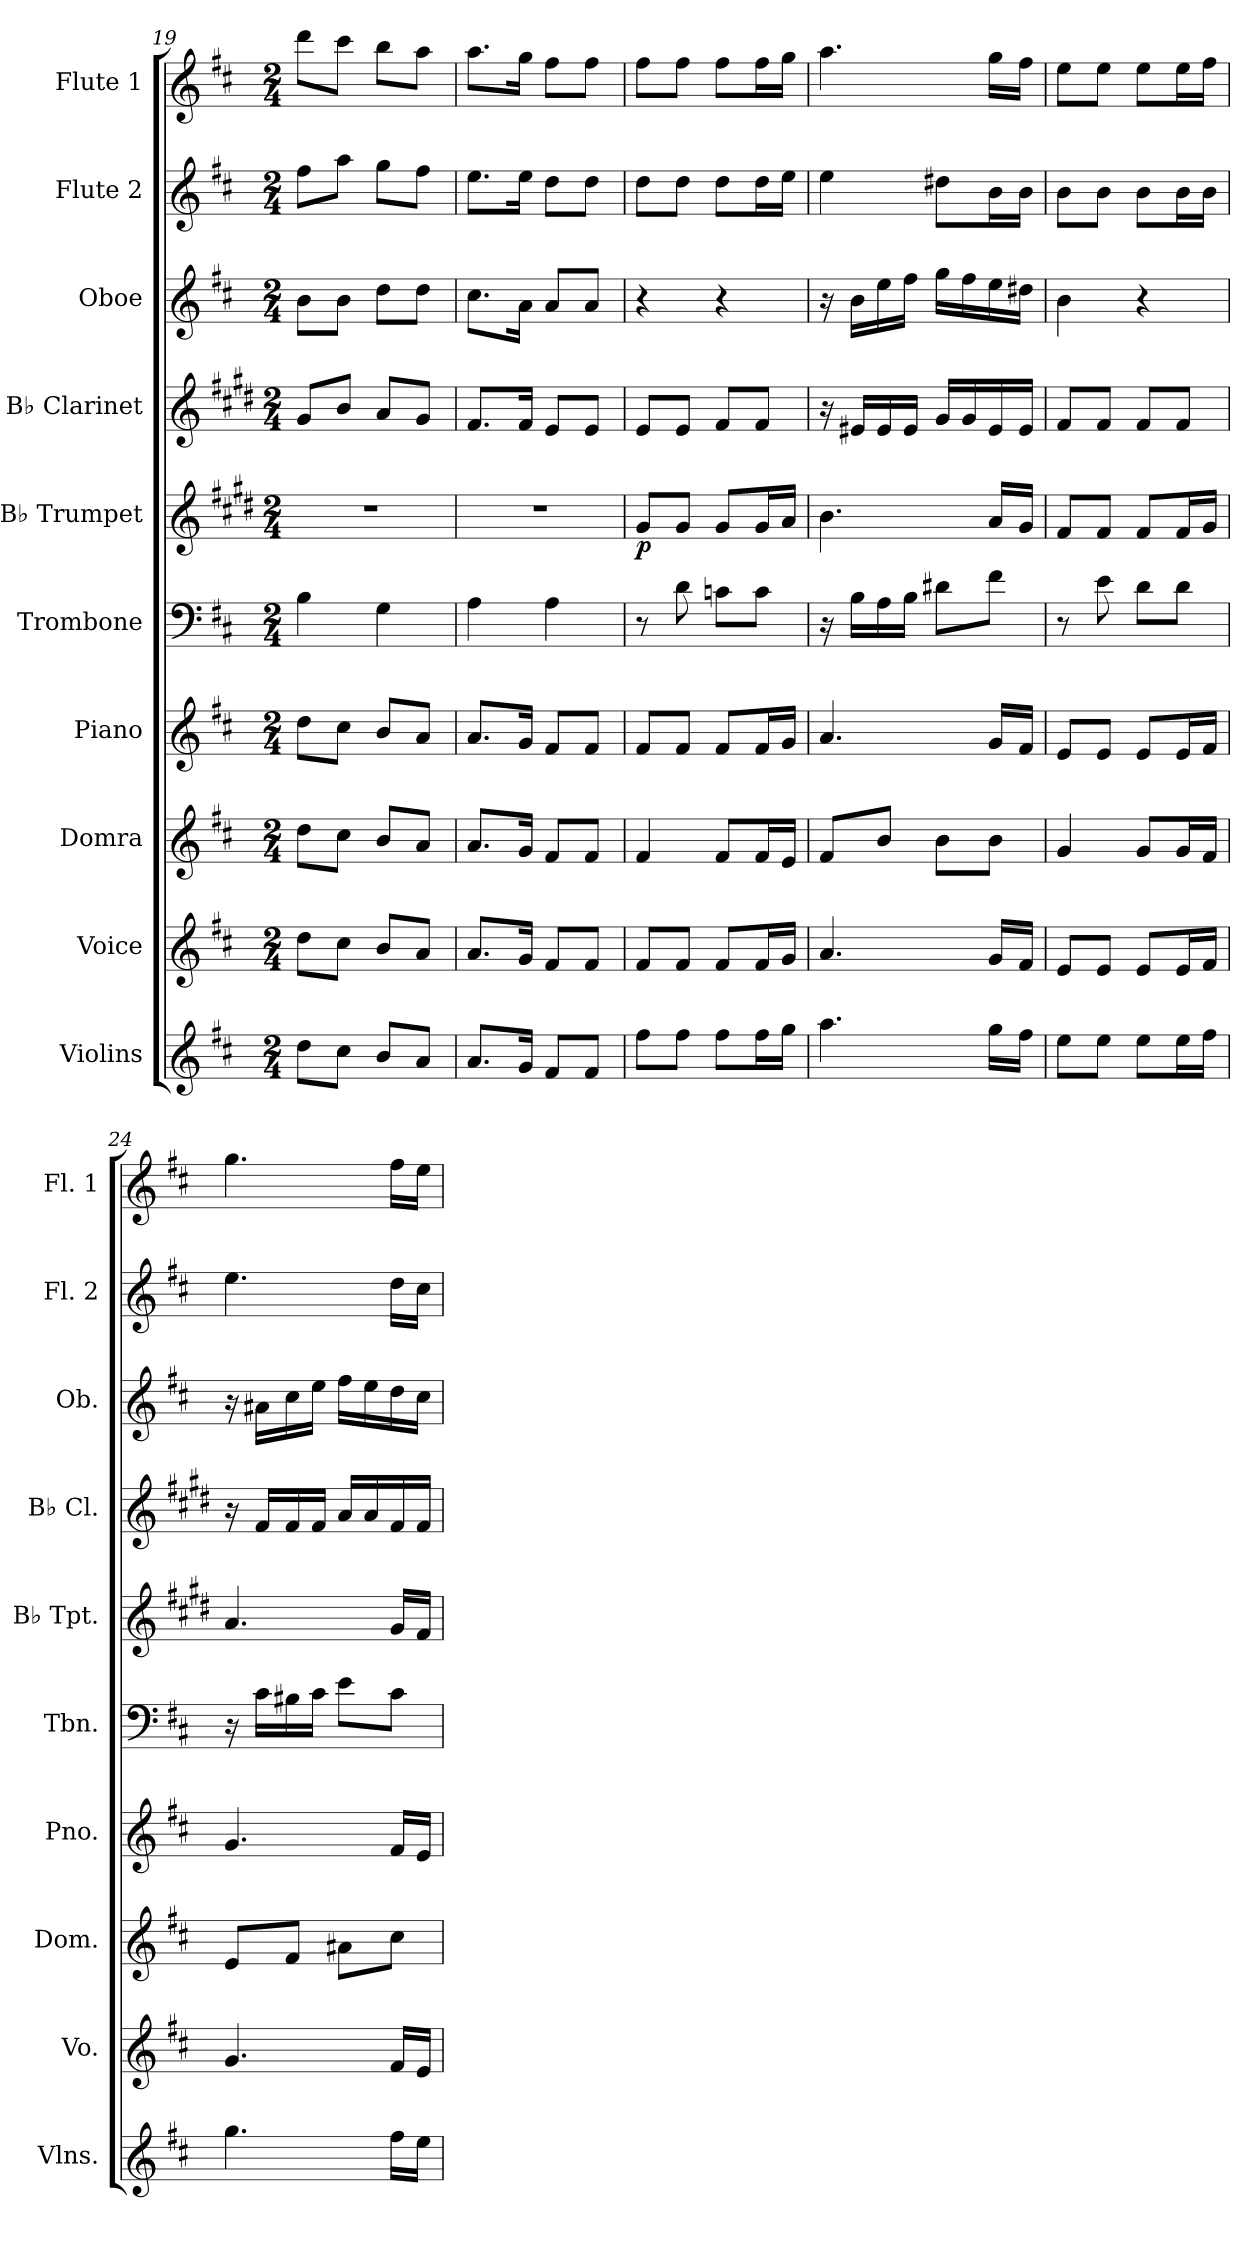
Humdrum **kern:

**kern	**kern	**kern	**kern	**kern	**kern	**dynam	**kern	**kern	**kern	**kern
*part10	*part9	*part8	*part7	*part6	*part5	*part5	*part4	*part3	*part2	*part1
*staff10	*staff9	*staff8	*staff7	*staff6	*staff5	*staff5	*staff4	*staff3	*staff2	*staff1
*I"Violins	*I"Voice	*I"Domra	*I"Piano	*I"Trombone	*I"B♭ Trumpet	*	*I"B♭ Clarinet	*I"Oboe	*I"Flute 2	*I"Flute 1
*I'Vlns.	*I'Vo.	*I'Dom.	*I'Pno.	*I'Tbn.	*I'B♭ Tpt.	*	*I'B♭ Cl.	*I'Ob.	*I'Fl. 2	*I'Fl. 1
*clefG2	*clefG2	*clefG2	*clefG2	*clefF4	*clefG2	*	*clefG2	*clefG2	*clefG2	*clefG2
*	*	*	*	*	*ITrd1c2	*	*ITrd1c2	*	*	*
*k[f#c#]	*k[f#c#]	*k[f#c#]	*k[f#c#]	*k[f#c#]	*k[f#c#]	*	*k[f#c#]	*k[f#c#]	*k[f#c#]	*k[f#c#]
*M2/4	*M2/4	*M2/4	*M2/4	*M2/4	*M2/4	*	*M2/4	*M2/4	*M2/4	*M2/4
=19	=19	=19	=19	=19	=19	=19	=19	=19	=19	=19
8dd\L	8dd\L	8dd\L	8dd\L	4B\	2r	.	8f#/L	8b\L	8ff#\L	8ddd\L
8cc#\J	8cc#\J	8cc#\J	8cc#\J	.	.	.	8a/J	8b\J	8aa\J	8ccc#\J
8b/L	8b/L	8b/L	8b/L	4G\	.	.	8g/L	8dd\L	8gg\L	8bb\L
8a/J	8a/J	8a/J	8a/J	.	.	.	8f#/J	8dd\J	8ff#\J	8aa\J
=20	=20	=20	=20	=20	=20	=20	=20	=20	=20	=20
8.a/L	8.a/L	8.a/L	8.a/L	4A\	2r	.	8.e/L	8.cc#\L	8.ee\L	8.aa\L
16g/Jk	16g/Jk	16g/Jk	16g/Jk	.	.	.	16e/Jk	16a\Jk	16ee\Jk	16gg\Jk
8f#/L	8f#/L	8f#/L	8f#/L	4A\	.	.	8d/L	8a/L	8dd\L	8ff#\L
8f#/J	8f#/J	8f#/J	8f#/J	.	.	.	8d/J	8a/J	8dd\J	8ff#\J
=21	=21	=21	=21	=21	=21	=21	=21	=21	=21	=21
!	!	!	!	!	!	!LO:DY:b	!	!	!	!
8ff#\L	8f#/L	4f#/	8f#/L	8r	8f#/L	p	8d/L	4r	8dd\L	8ff#\L
8ff#\J	8f#/J	.	8f#/J	8d\	8f#/J	.	8d/J	.	8dd\J	8ff#\J
8ff#\L	8f#/L	8f#/L	8f#/L	8cn\L	8f#/L	.	8e/L	4r	8dd\L	8ff#\L
16ff#\L	16f#/L	16f#/L	16f#/L	8c\J	16f#/L	.	8e/J	.	16dd\L	16ff#\L
16gg\JJ	16g/JJ	16e/JJ	16g/JJ	.	16g/JJ	.	.	.	16ee\JJ	16gg\JJ
!!LO:PB:g=z
=22	=22	=22	=22	=22	=22	=22	=22	=22	=22	=22
4.aa\	4.a/	8f#/L	4.a/	16r	4.a\	.	16r	16r	4ee\	4.aa\
.	.	.	.	16B\LL	.	.	16d#X/LL	16b\LL	.	.
.	.	8b/J	.	16A\	.	.	16d#/	16ee\	.	.
.	.	.	.	16B\JJ	.	.	16d#/JJ	16ff#\JJ	.	.
.	.	8b\L	.	8d#X\L	.	.	16f#/LL	16gg\LL	8dd#X\L	.
.	.	.	.	.	.	.	16f#/	16ff#\	.	.
16gg\LL	16g/LL	8b\J	16g/LL	8f#\J	16g/LL	.	16d#/	16ee\	16b\L	16gg\LL
16ff#\JJ	16f#/JJ	.	16f#/JJ	.	16f#/JJ	.	16d#/JJ	16dd#X\JJ	16b\JJ	16ff#\JJ
=23	=23	=23	=23	=23	=23	=23	=23	=23	=23	=23
8ee\L	8e/L	4g/	8e/L	8r	8e/L	.	8e/L	4b\	8b\L	8ee\L
8ee\J	8e/J	.	8e/J	8e\	8e/J	.	8e/J	.	8b\J	8ee\J
8ee\L	8e/L	8g/L	8e/L	8d\L	8e/L	.	8e/L	4r	8b\L	8ee\L
16ee\L	16e/L	16g/L	16e/L	8d\J	16e/L	.	8e/J	.	16b\L	16ee\L
16ff#\JJ	16f#/JJ	16f#/JJ	16f#/JJ	.	16f#/JJ	.	.	.	16b\JJ	16ff#\JJ
=24	=24	=24	=24	=24	=24	=24	=24	=24	=24	=24
4.gg\	4.g/	8e/L	4.g/	16r	4.g/	.	16r	16r	4.ee\	4.gg\
.	.	.	.	16c#\LL	.	.	16e/LL	16a#X\LL	.	.
.	.	8f#/J	.	16B#X\	.	.	16e/	16cc#\	.	.
.	.	.	.	16c#\JJ	.	.	16e/JJ	16ee\JJ	.	.
.	.	8a#X\L	.	8e\L	.	.	16g/LL	16ff#\LL	.	.
.	.	.	.	.	.	.	16g/	16ee\	.	.
16ff#\LL	16f#/LL	8cc#\J	16f#/LL	8c#\J	16f#/LL	.	16e/	16dd\	16dd\LL	16ff#\LL
16ee\JJ	16e/JJ	.	16e/JJ	.	16e/JJ	.	16e/JJ	16cc#\JJ	16cc#\JJ	16ee\JJ
=	=	=	=	=	=	=	=	=	=	=
*-	*-	*-	*-	*-	*-	*-	*-	*-	*-	*-
